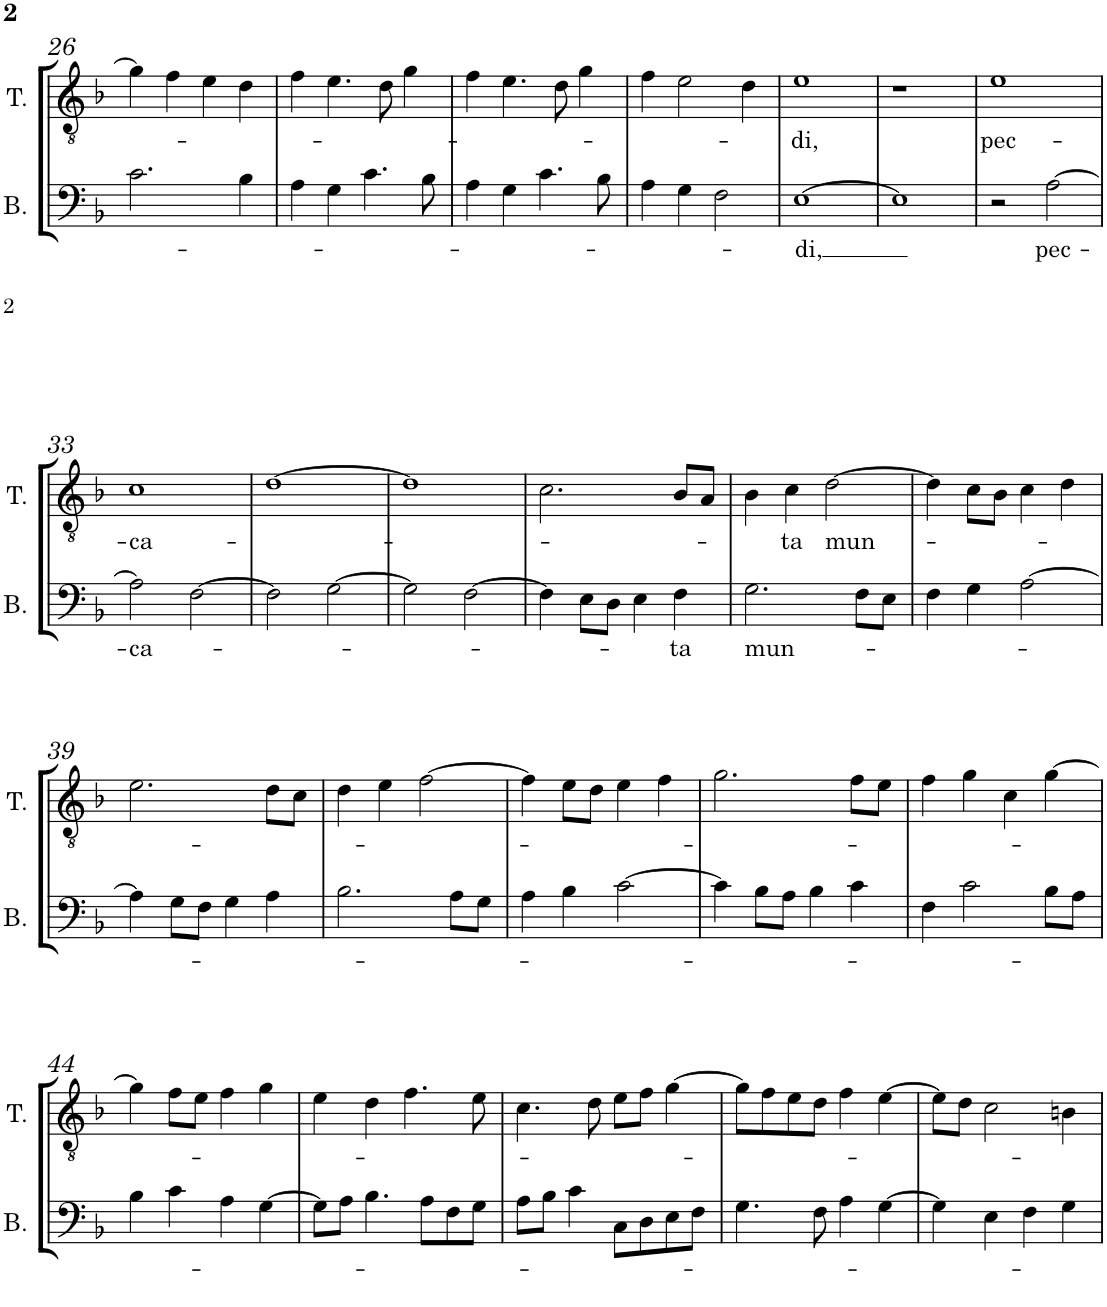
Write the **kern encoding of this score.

**kern	**text	**kern	**text
*part2	*part2	*part1	*part1
*staff2	*staff2	*staff1	*staff1
*I"Bass	*	*I"Tenor	*
*I'B.	*	*I'T.	*
!!LO:PB:g=z
*clefF4	*	*clefGv2	*
*	*	*Trd7c12	*
*k[b-]	*	*k[b-]	*
*F:	*	*F:	*
*M4/4	*	*M4/4	*
=26	=26	=26	=26
2.c\	.	4g\]	.
.	.	4f\	.
.	.	4e\	.
4B-\	.	4d\	.
=27	=27	=27	=27
4A\	.	4f\	.
4G\	.	4.e\	.
4.c\	.	.	.
.	.	8d\	.
.	.	4g\	.
8B-\	.	.	.
=28	=28	=28	=28
4A\	.	4f\	.
4G\	.	4.e\	.
4.c\	.	.	.
.	.	8d\	.
.	.	4g\	.
8B-\	.	.	.
=29	=29	=29	=29
4A\	.	4f\	.
4G\	.	2e\	.
2F\	.	.	.
.	.	4d\	.
=30	=30	=30	=30
!	!LO:LY:b	!	!LO:LY:b
[>1E	-di,	1e	-di,
=31	=31	=31	=31
1E]	.	1r	.
=32	=32	=32	=32
!	!	!	!LO:LY:b
2r	.	1e	pec-
!	!LO:LY:b	!	!
[>2A\	pec-	.	.
!!LO:LB:g=z
=33	=33	=33	=33
!	!LO:LY:b	!	!LO:LY:b
2A\]	-ca-	1c	-ca-
[>2F\	.	.	.
=34	=34	=34	=34
2F\]	.	[>1d	.
[>2G\	.	.	.
=35	=35	=35	=35
2G\]	.	1d]	.
[>2F\	.	.	.
=36	=36	=36	=36
4F\]	.	2.c\	.
8E\L	.	.	.
8D\J	.	.	.
4E\	.	.	.
!	!LO:LY:b	!	!
4F\	-ta	8B-/L	.
.	.	8A/J	.
=37	=37	=37	=37
!	!LO:LY:b	!	!
2.G\	mun-	4B-\	.
!	!	!	!LO:LY:b
.	.	4c\	-ta
!	!	!	!LO:LY:b
.	.	[>2d\	mun-
8F\L	.	.	.
8E\J	.	.	.
=38	=38	=38	=38
4F\	.	4d\]	.
4G\	.	8c\L	.
.	.	8B-\J	.
[>2A\	.	4c\	.
.	.	4d\	.
!!LO:LB:g=z
=39	=39	=39	=39
4A\]	.	2.e\	.
8G\L	.	.	.
8F\J	.	.	.
4G\	.	.	.
4A\	.	8d\L	.
.	.	8c\J	.
=40	=40	=40	=40
2.B-\	.	4d\	.
.	.	4e\	.
.	.	[>2f\	.
8A\L	.	.	.
8G\J	.	.	.
=41	=41	=41	=41
4A\	.	4f\]	.
4B-\	.	8e\L	.
.	.	8d\J	.
[>2c\	.	4e\	.
.	.	4f\	.
=42	=42	=42	=42
4c\]	.	2.g\	.
8B-\L	.	.	.
8A\J	.	.	.
4B-\	.	.	.
4c\	.	8f\L	.
.	.	8e\J	.
=43	=43	=43	=43
4F\	.	4f\	.
2c\	.	4g\	.
.	.	4c\	.
8B-\L	.	[>4g\	.
8A\J	.	.	.
!!LO:LB:g=z
=44	=44	=44	=44
4B-\	.	4g\]	.
4c\	.	8f\L	.
.	.	8e\J	.
4A\	.	4f\	.
[>4G\	.	4g\	.
=45	=45	=45	=45
8G\L]	.	4e\	.
8A\J	.	.	.
4.B-\	.	4d\	.
.	.	4.f\	.
8A\L	.	.	.
8F\	.	.	.
8G\J	.	8e\	.
=46	=46	=46	=46
8A\L	.	4.c\	.
8B-\J	.	.	.
4c\	.	.	.
.	.	8d\	.
8C\L	.	8e\L	.
8D\	.	8f\J	.
8E\	.	[>4g\	.
8F\J	.	.	.
=47	=47	=47	=47
4.G\	.	8g\L]	.
.	.	8f\	.
.	.	8e\	.
8F\	.	8d\J	.
4A\	.	4f\	.
[>4G\	.	[>4e\	.
=48	=48	=48	=48
4G\]	.	8e\L]	.
.	.	8d\J	.
4E\	.	2c\	.
4F\	.	.	.
4G\	.	4Bn\	.
=	=	=	=
*-	*-	*-	*-
